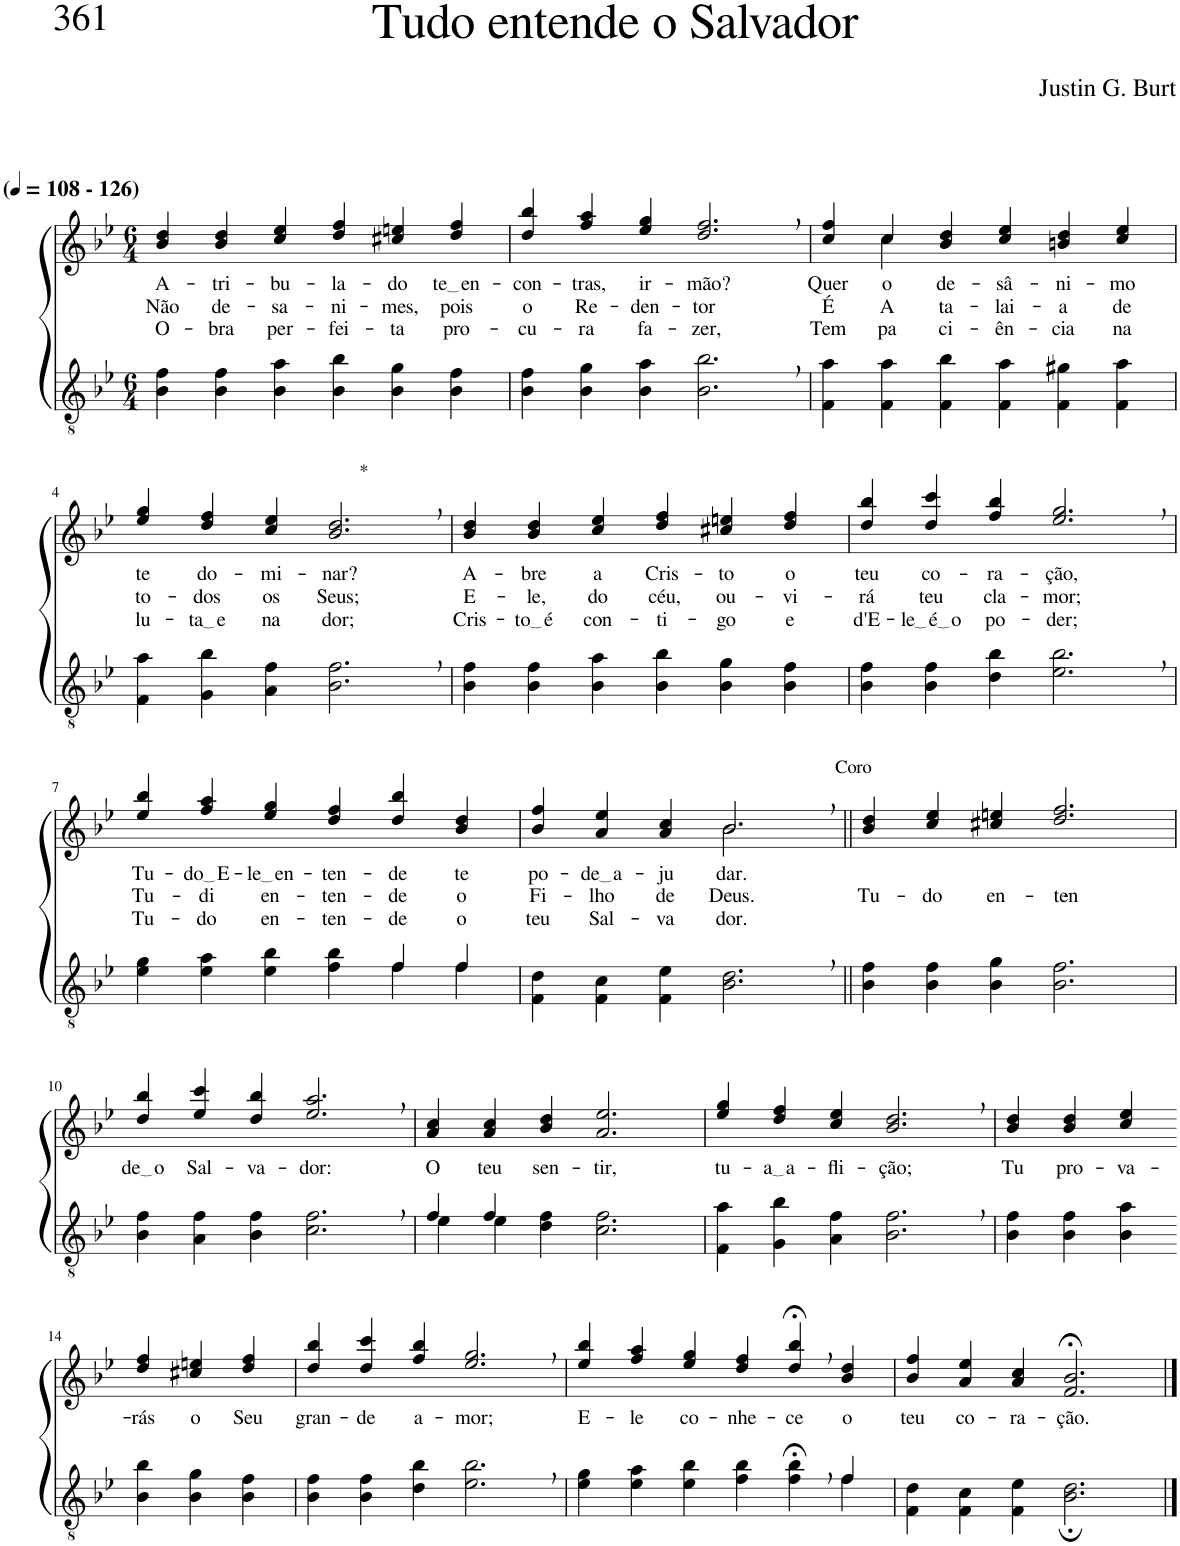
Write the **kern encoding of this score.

**kern	**kern	**text	**text	**text
*part2	*part1	*part1	*part1	*part1
*staff2	*staff1	*staff1	*staff1	*staff1
*I"Parte III e IV	*I"Parte I e II	*	*	*
*clefGv2	*clefG2	*	*	*
*Trd5c9	*Trd5c9	*	*	*
*k[b-e-]	*k[b-e-]	*	*	*
*M6/4	*M6/4	*	*	*
*MM108	*MM108	*	*	*
=1	=1	=1	=1	=1
!	!LO:TX:a:B:t=(	!	!	!
!	!LO:TX:a:B:t=- 126)	!	!	!
!	!	!LO:LY:b	!LO:LY:b	!LO:LY:b
4B-\ 4f\	4b-/ 4dd/	A-	Não	O-
!	!	!LO:LY:b	!LO:LY:b	!LO:LY:b
4B-\ 4f\	4b-/ 4dd/	-tri-	de-	-bra
!	!	!LO:LY:b	!LO:LY:b	!LO:LY:b
4B-\ 4a\	4cc/ 4ee-/	-bu-	-sa-	per-
!	!	!LO:LY:b	!LO:LY:b	!LO:LY:b
4B-\ 4b-\	4dd/ 4ff/	-la-	-ni-	-fei-
!	!	!LO:LY:b	!LO:LY:b	!LO:LY:b
4B-\ 4g\	4cc#X/ 4een/	-do	-mes,	-ta
!	!	!LO:LY:b	!LO:LY:b	!LO:LY:b
4B-\ 4f\	4dd/ 4ff/	te en	pois	pro-
=2	=2	=2	=2	=2
!	!	!LO:LY:b	!LO:LY:b	!LO:LY:b
4B-\ 4f\	4dd/ 4bb-/	-con-	o	-cu-
!	!	!LO:LY:b	!LO:LY:b	!LO:LY:b
4B-\ 4g\	4ff/ 4aa/	-tras,	Re-	-ra
!	!	!LO:LY:b	!LO:LY:b	!LO:LY:b
4B-\ 4a\	4ee-/ 4gg/	ir-	-den-	fa-
!	!	!LO:LY:b	!LO:LY:b	!LO:LY:b
2.B-\, 2.b-\,	2.dd/, 2.ff/,	-mão?	-tor	-zer,
=3	=3	=3	=3	=3
!	!	!LO:LY:b	!LO:LY:b	!LO:LY:b
*	*^	*	*	*
4F\ 4a\	4cc/ 4ff/	4ryy	Quer	É	Tem
!	!	!	!LO:LY:b	!LO:LY:b	!LO:LY:b
4F\ 4a\	4cc/	4cc\	o	A-	pa-
!	!	!	!LO:LY:b	!LO:LY:b	!LO:LY:b
4F\ 4b-\	4b-/ 4dd/	1ryy	de-	-ta-	-ci-
!	!	!	!LO:LY:b	!LO:LY:b	!LO:LY:b
4F\ 4a\	4cc/ 4ee-/	.	-sâ-	-lai-	-ên-
!	!	!	!LO:LY:b	!LO:LY:b	!LO:LY:b
4F\ 4g#X\	4bn/ 4dd/	.	-ni-	-a	-cia
!	!	!	!LO:LY:b	!LO:LY:b	!LO:LY:b
4F\ 4a\	4cc/ 4ee-/	.	-mo	de	na
*	*v	*v	*	*	*
!!LO:LB:g=z
=4	=4	=4	=4	=4
!	!	!LO:LY:b	!LO:LY:b	!LO:LY:b
4F\ 4a\	4ee-/ 4gg/	te	to-	lu-
!	!	!LO:LY:b	!LO:LY:b	!LO:LY:b
4G\ 4b-\	4dd/ 4ff/	do-	-dos	ta e
!	!	!LO:LY:b	!LO:LY:b	!LO:LY:b
4A\ 4f\	4cc/ 4ee-/	-mi-	os	na
!	!LO:TX:a:t=*	!	!	!
!	!	!LO:LY:b	!LO:LY:b	!LO:LY:b
2.B-\, 2.f\,	2.b-/, 2.dd/,	-nar?	Seus;	dor;
=5	=5	=5	=5	=5
!	!	!LO:LY:b	!LO:LY:b	!LO:LY:b
4B-\ 4f\	4b-/ 4dd/	A-	E-	Cris-
!	!	!LO:LY:b	!LO:LY:b	!LO:LY:b
4B-\ 4f\	4b-/ 4dd/	-bre	-le,	to é
!	!	!LO:LY:b	!LO:LY:b	!LO:LY:b
4B-\ 4a\	4cc/ 4ee-/	a	do	con-
!	!	!LO:LY:b	!LO:LY:b	!LO:LY:b
4B-\ 4b-\	4dd/ 4ff/	Cris-	céu,	-ti-
!	!	!LO:LY:b	!LO:LY:b	!LO:LY:b
4B-\ 4g\	4cc#X/ 4een/	-to	ou-	-go
!	!	!LO:LY:b	!LO:LY:b	!LO:LY:b
4B-\ 4f\	4dd/ 4ff/	o	-vi-	e
=6	=6	=6	=6	=6
!	!	!LO:LY:b	!LO:LY:b	!LO:LY:b
4B-\ 4f\	4dd/ 4bb-/	teu	-rá	d'E-
!	!	!LO:LY:b	!LO:LY:b	!LO:LY:b
4B-\ 4f\	4dd/ 4ccc/	co-	teu	le é o
!	!	!LO:LY:b	!LO:LY:b	!LO:LY:b
4d\ 4b-\	4ff/ 4bb-/	-ra-	cla-	po-
!	!	!LO:LY:b	!LO:LY:b	!LO:LY:b
2.e-\, 2.b-\,	2.ee-/, 2.gg/,	-ção,	-mor;	-der;
!!LO:LB:g=z
=7	=7	=7	=7	=7
*^	*	*	*	*
!	!	!	!LO:LY:b	!LO:LY:b	!LO:LY:b
4e-\ 4g\	1ryy	4ee-/ 4bb-/	Tu-	Tu-	Tu-
!	!	!	!LO:LY:b	!LO:LY:b	!LO:LY:b
4e-\ 4a\	.	4ff/ 4aa/	do E	-di	-do
!	!	!	!LO:LY:b	!LO:LY:b	!LO:LY:b
4e-\ 4b-\	.	4ee-/ 4gg/	le en	en-	en-
!	!	!	!LO:LY:b	!LO:LY:b	!LO:LY:b
4f\ 4b-\	.	4dd/ 4ff/	-ten-	-ten-	-ten-
!	!	!	!LO:LY:b	!LO:LY:b	!LO:LY:b
4f\	4f/	4dd/ 4bb-/	-de	-de	-de
!	!	!	!LO:LY:b	!LO:LY:b	!LO:LY:b
4f\	4f/	4b-/ 4dd/	te	o	o
=8	=8	=8	=8	=8	=8
!	!	!	!LO:LY:b	!LO:LY:b	!LO:LY:b
*v	*v	*^	*	*	*
4F\ 4d\	4b-/ 4ff/	2.ryy	po-	Fi-	teu
!	!	!	!LO:LY:b	!LO:LY:b	!LO:LY:b
4F\ 4c\	4a/ 4ee-/	.	de a	-lho	Sal-
!	!	!	!LO:LY:b	!LO:LY:b	!LO:LY:b
4F\ 4e-\	4a/ 4cc/	.	-ju-	de	-va-
!	!LO:TX:a:t=Coro	!	!	!	!
!	!	!	!LO:LY:b	!LO:LY:b	!LO:LY:b
2.B-\, 2.d\,	2.b-,/	2.b-\	-dar.	Deus.	-dor.
=9||	=9||	=9||	=9||	=9||	=9||
!	!	!	!	!LO:LY:b	!
*	*v	*v	*	*	*
4B-\ 4f\	4b-/ 4dd/	.	Tu-	.
!	!	!	!LO:LY:b	!
4B-\ 4f\	4cc/ 4ee-/	.	-do	.
!	!	!	!LO:LY:b	!
4B-\ 4g\	4cc#X/ 4een/	.	en-	.
!	!	!	!LO:LY:b	!
2.B-\ 2.f\	2.dd/ 2.ff/	.	-ten-	.
!!LO:LB:g=z
=10	=10	=10	=10	=10
!	!	!LO:LY:b	!	!
4B-\ 4f\	4dd/ 4bb-/	de o	.	.
!	!	!LO:LY:b	!	!
4A\ 4f\	4ee-/ 4ccc/	Sal-	.	.
!	!	!LO:LY:b	!	!
4B-\ 4f\	4dd/ 4bb-/	-va-	.	.
!	!	!LO:LY:b	!	!
2.c\, 2.f\,	2.ee-/, 2.aa/,	-dor:	.	.
=11	=11	=11	=11	=11
*^	*	*	*	*
!	!	!	!LO:LY:b	!	!
4f/	4e-\	4a/ 4cc/	O	.	.
!	!	!	!LO:LY:b	!	!
4f/	4e-\	4a/ 4cc/	teu	.	.
!	!	!	!LO:LY:b	!	!
1ryy	4d\ 4f\	4b-/ 4dd/	sen-	.	.
!	!	!	!LO:LY:b	!	!
.	2.c\ 2.f\	2.a/ 2.ee-/	-tir,	.	.
=12	=12	=12	=12	=12	=12
!	!	!	!LO:LY:b	!	!
*v	*v	*	*	*	*
4F\ 4a\	4ee-/ 4gg/	tu-	.	.
!	!	!LO:LY:b	!	!
4G\ 4b-\	4dd/ 4ff/	a a	.	.
!	!	!LO:LY:b	!	!
4A\ 4f\	4cc/ 4ee-/	-fli-	.	.
!	!	!LO:LY:b	!	!
2.B-\, 2.f\,	2.b-/, 2.dd/,	-ção;	.	.
=13	=13	=13	=13	=13
!	!	!LO:LY:b	!	!
4B-\ 4f\	4b-/ 4dd/	Tu	.	.
!	!	!LO:LY:b	!	!
4B-\ 4f\	4b-/ 4dd/	pro-	.	.
!	!	!LO:LY:b	!	!
4B-\ 4a\	4cc/ 4ee-/	-va-	.	.
!!LO:LB:g=z
=14-	=14-	=14-	=14-	=14-
!	!	!LO:LY:b	!	!
4B-\ 4b-\	4dd/ 4ff/	-rás	.	.
!	!	!LO:LY:b	!	!
4B-\ 4g\	4cc#X/ 4een/	o	.	.
!	!	!LO:LY:b	!	!
4B-\ 4f\	4dd/ 4ff/	Seu	.	.
=15	=15	=15	=15	=15
!	!	!LO:LY:b	!	!
4B-\ 4f\	4dd/ 4bb-/	gran-	.	.
!	!	!LO:LY:b	!	!
4B-\ 4f\	4dd/ 4ccc/	-de	.	.
!	!	!LO:LY:b	!	!
4d\ 4b-\	4ff/ 4bb-/	a-	.	.
!	!	!LO:LY:b	!	!
2.e-\, 2.b-\,	2.ee-/, 2.gg/,	-mor;	.	.
=16	=16	=16	=16	=16
*^	*	*	*	*
!	!	!	!LO:LY:b	!	!
4e-\ 4g\	4ryy	4ee-/ 4bb-/	E-	.	.
!	!	!	!LO:LY:b	!	!
*v	*v	*	*	*	*
4e-\ 4a\	4ff/ 4aa/	-le	.	.
!	!	!LO:LY:b	!	!
4e-\ 4b-\	4ee-/ 4gg/	co-	.	.
!	!	!LO:LY:b	!	!
4f\ 4b-\	4dd/ 4ff/	-nhe-	.	.
!	!	!LO:LY:b	!	!
4f\;<, 4b-\;<,	4dd/;<, 4bb-/;<,	-ce	.	.
*^	*	*	*	*
!	!	!	!LO:LY:b	!	!
4f\	4f/	4b-/ 4dd/	o	.	.
=17	=17	=17	=17	=17	=17
!	!	!	!LO:LY:b	!	!
*v	*v	*	*	*	*
4F\ 4d\	4b-/ 4ff/	teu	.	.
!	!	!LO:LY:b	!	!
4F\ 4c\	4a/ 4ee-/	co-	.	.
!	!	!LO:LY:b	!	!
4F\ 4e-\	4a/ 4cc/	-ra-	.	.
!	!	!LO:LY:b	!	!
2.B-\; 2.d\;	2.f/;< 2.b-/;<	-ção.	.	.
==	==	==	==	==
*-	*-	*-	*-	*-
